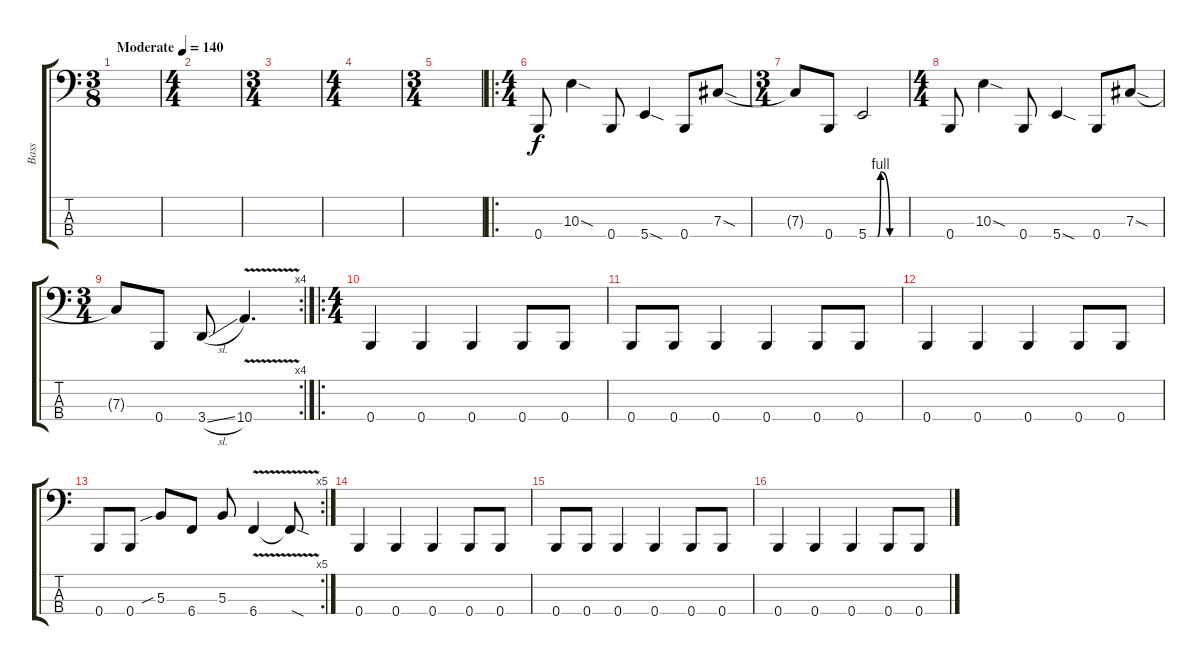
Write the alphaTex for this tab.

\track ("Bass" "Bass") {instrument electricbasspick}
\staff {score tabs}
\tuning (E2 B1 Gb1 B0) {hide}
\ts (3 8)
\tempo (140 "Moderate")
\clef f4
\ks c
|
\ts (4 4)
|
\ts (3 4)
|
\ts (4 4)
|
\ts (3 4)
|
\ro
\ts (4 4)
0.4.8 10.3{sod}.4 0.4.8 5.4{sod}.4 0.4.8 7.3{sod}.8 |
\ts (3 4)
7.3{t}.8 0.4.8 5.4{be (custom 0 0 15 0 20 4 35 0 60 0)}.2 |
\ts (4 4)
0.4.8 10.3{sod}.4 0.4.8 5.4{sod}.4 0.4.8 7.3{sod}.8 |
\rc 4
\ts (3 4)
7.3{t}.8 0.4.8 3.4{sl}.8 10.4{v}.4{d} |
\ro
\ts (4 4)
0.4.4 0.4.4 0.4.4 0.4.8 0.4.8 |
0.4.8 0.4.8 0.4.4 0.4.4 0.4.8 0.4.8 |
0.4.4 0.4.4 0.4.4 0.4.8 0.4.8 |
\rc 5
0.4.8 0.4.8 5.3{sib}.8 6.4.8 5.3.8 6.4{v}.4 6.4{sod t}.8 |
0.4.4 0.4.4 0.4.4 0.4.8 0.4.8 |
0.4.8 0.4.8 0.4.4 0.4.4 0.4.8 0.4.8 |
0.4.4 0.4.4 0.4.4 0.4.8 0.4.8
